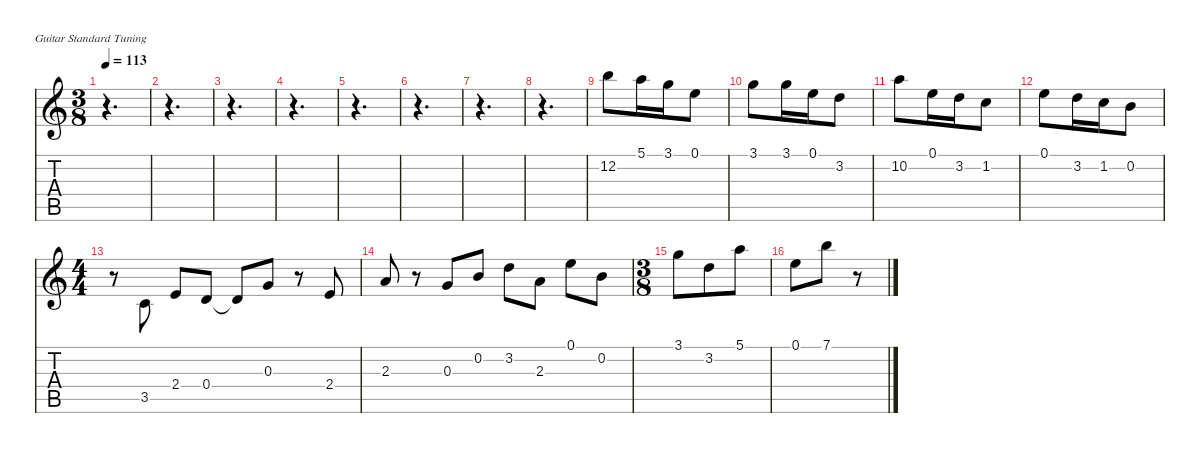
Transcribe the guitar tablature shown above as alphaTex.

\defaultSystemsLayout 4
\hideDynamics
\bracketExtendMode nobrackets
\singleTrackTrackNamePolicy hidden
\multiTrackTrackNamePolicy hidden
\firstSystemTrackNameMode fullname
\firstSystemTrackNameOrientation horizontal
\otherSystemsTrackNameOrientation horizontal
\track ("Frank Zappa" "od.guit.") {instrument overdrivenguitar}
\staff {score tabs}
\tuning (E4 B3 G3 D3 A2 E2)
\ts (3 8)
\tempo 113
\clef g2
\ks c
r.4{d dy f instrument overdrivenguitar beam Down} |
r.4{d beam Down} |
r.4{d beam Down} |
r.4{d beam Down} |
r.4{d beam Down} |
r.4{d beam Down} |
r.4{d beam Down} |
r.4{d beam Down} |
12.2.8{beam Down} 5.1.16{beam Down} 3.1.16{beam Down} 0.1.8{beam Down} |
3.1.8{beam Down} 3.1.16{beam Down} 0.1.16{beam Down} 3.2.8{beam Down} |
10.2.8{beam Down} 0.1.16{beam Down} 3.2.16{beam Down} 1.2.8{beam Down} |
0.1.8{beam Down} 3.2.16{beam Down} 1.2.16{beam Down} 0.2.8{beam Down} |
\ts (4 4)
r.8{beam Down} 3.5.8{beam Up} 2.4.8{beam Up} 0.4.8{beam Up} 0.4{t}.8{beam Up} 0.3.8{beam Up} r.8{beam Up} 2.4.8{beam Up} |
2.3.8{beam Up} r.8{beam Up} 0.3.8{beam Up} 0.2.8{beam Up} 3.2.8{beam Down} 2.3.8{beam Down} 0.1.8{beam Down} 0.2.8{beam Down} |
\ts (3 8)
3.1.8{beam Down} 3.2.8{beam Down} 5.1.8{beam Down} |
0.1.8{beam Down} 7.1.8{beam Down} r.8{beam Down}
